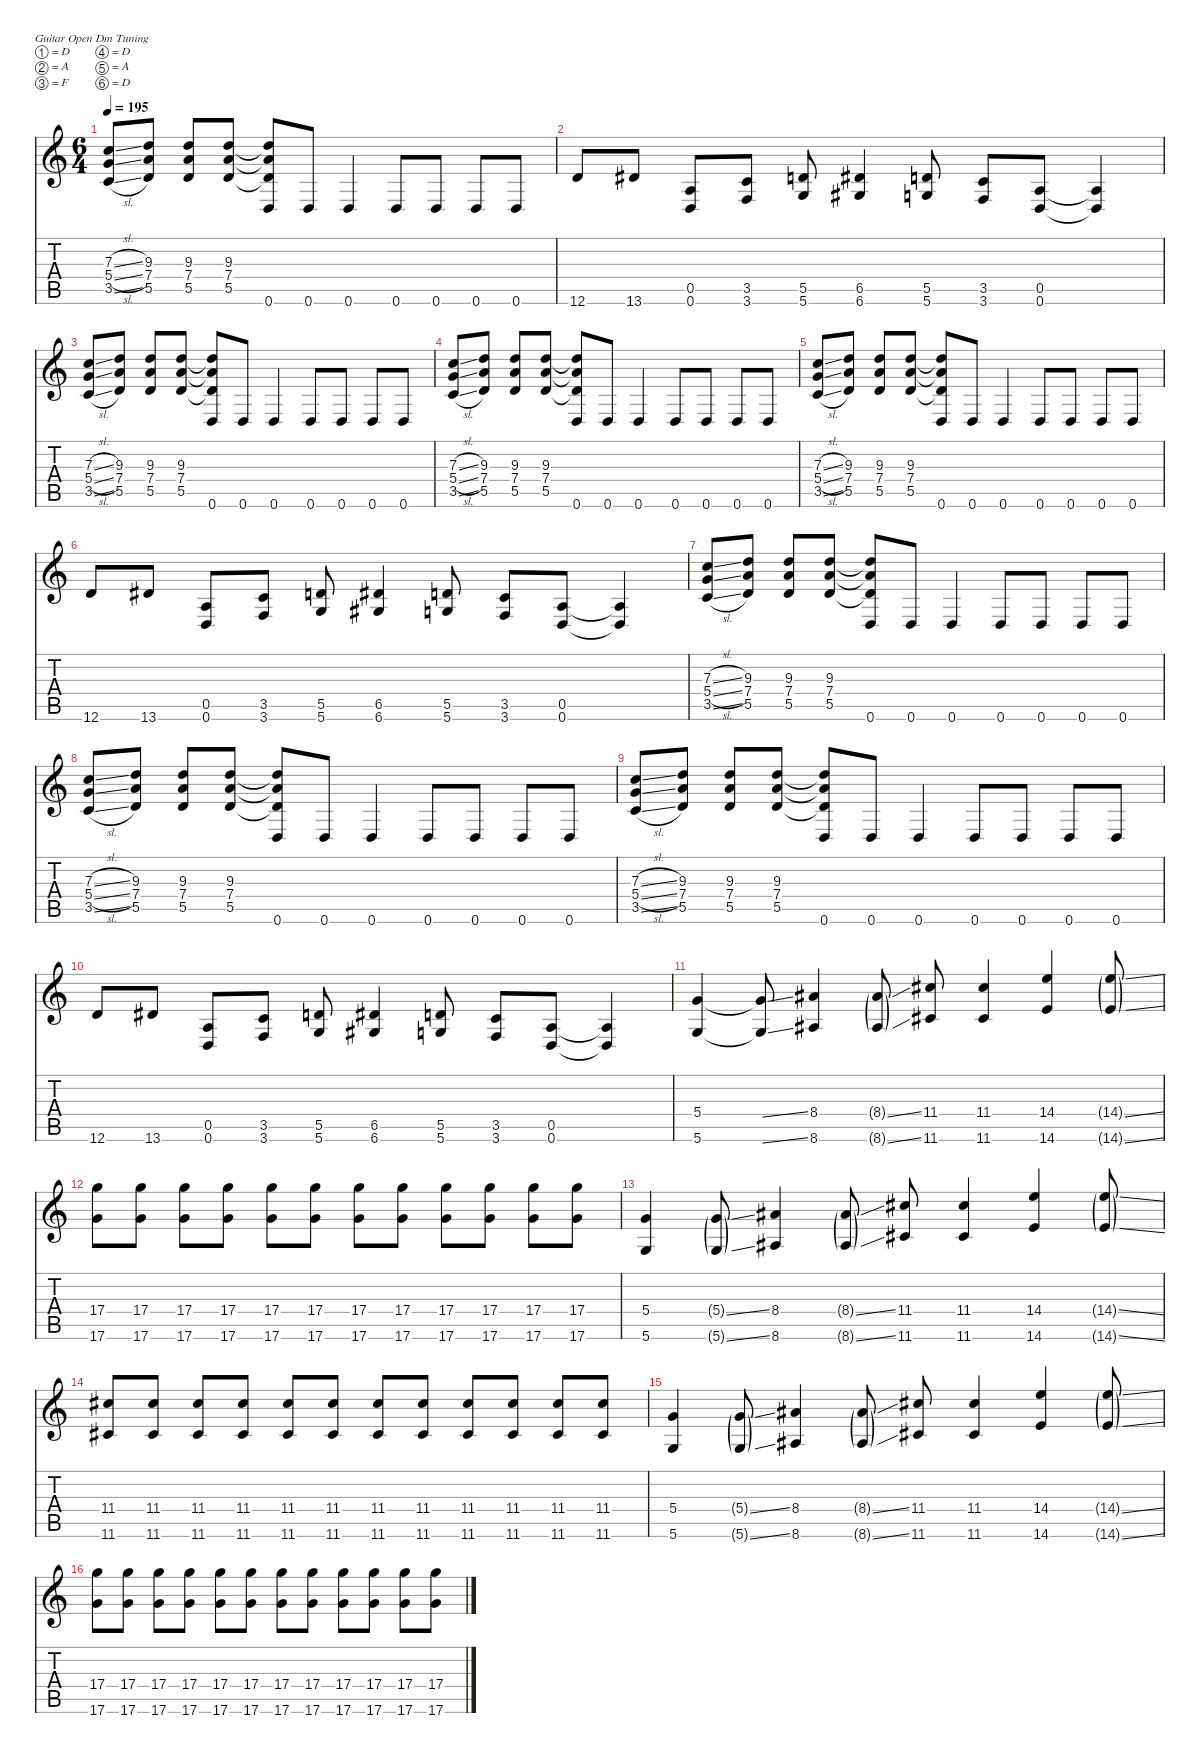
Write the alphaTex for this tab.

\defaultSystemsLayout 4
\hideDynamics
\bracketExtendMode nobrackets
\singleTrackTrackNamePolicy hidden
\multiTrackTrackNamePolicy hidden
\firstSystemTrackNameMode fullname
\firstSystemTrackNameOrientation horizontal
\otherSystemsTrackNameOrientation horizontal
\track ("Guitar 1" "dist.guit.") {instrument distortionguitar}
\staff {score tabs}
\tuning (D4 A3 F3 D3 A2 D2)
\ts (6 4)
\tempo 195
\clef g2
\ks c
(7.3{sl} 5.4{sl} 3.5{sl}).8{dy f beam Up} (9.3 7.4 5.5).8{beam Up} (9.3 7.4 5.5).8{beam Up} (9.3 7.4 5.5).8{beam Up} (9.3{t} 7.4{t} 5.5{t} 0.6).8{beam Up} 0.6.8{beam Up} 0.6.4{beam Up} 0.6.8{beam Up} 0.6.8{beam Up} 0.6.8{beam Up} 0.6.8{beam Up} |
12.6.8{beam Up} 13.6{acc #}.8{beam Up} (0.5 0.6).8{beam Up} (3.5 3.6).8{beam Up} (5.5 5.6).8{beam Up} (6.5{acc #} 6.6{acc #}).4{beam Up} (5.5 5.6).8{beam Up} (3.5 3.6).8{beam Up} (0.5 0.6).8{beam Up} (0.5{t} 0.6{t}).4{beam Up} |
(7.3{sl} 5.4{sl} 3.5{sl}).8{beam Up} (9.3 7.4 5.5).8{beam Up} (9.3 7.4 5.5).8{beam Up} (9.3 7.4 5.5).8{beam Up} (9.3{t} 7.4{t} 5.5{t} 0.6).8{beam Up} 0.6.8{beam Up} 0.6.4{beam Up} 0.6.8{beam Up} 0.6.8{beam Up} 0.6.8{beam Up} 0.6.8{beam Up} |
(7.3{sl} 5.4{sl} 3.5{sl}).8{beam Up} (9.3 7.4 5.5).8{beam Up} (9.3 7.4 5.5).8{beam Up} (9.3 7.4 5.5).8{beam Up} (9.3{t} 7.4{t} 5.5{t} 0.6).8{beam Up} 0.6.8{beam Up} 0.6.4{beam Up} 0.6.8{beam Up} 0.6.8{beam Up} 0.6.8{beam Up} 0.6.8{beam Up} |
(7.3{sl} 5.4{sl} 3.5{sl}).8{beam Up} (9.3 7.4 5.5).8{beam Up} (9.3 7.4 5.5).8{beam Up} (9.3 7.4 5.5).8{beam Up} (9.3{t} 7.4{t} 5.5{t} 0.6).8{beam Up} 0.6.8{beam Up} 0.6.4{beam Up} 0.6.8{beam Up} 0.6.8{beam Up} 0.6.8{beam Up} 0.6.8{beam Up} |
12.6.8{beam Up} 13.6{acc #}.8{beam Up} (0.5 0.6).8{beam Up} (3.5 3.6).8{beam Up} (5.5 5.6).8{beam Up} (6.5{acc #} 6.6{acc #}).4{beam Up} (5.5 5.6).8{beam Up} (3.5 3.6).8{beam Up} (0.5 0.6).8{beam Up} (0.5{t} 0.6{t}).4{beam Up} |
(7.3{sl} 5.4{sl} 3.5{sl}).8{beam Up} (9.3 7.4 5.5).8{beam Up} (9.3 7.4 5.5).8{beam Up} (9.3 7.4 5.5).8{beam Up} (9.3{t} 7.4{t} 5.5{t} 0.6).8{beam Up} 0.6.8{beam Up} 0.6.4{beam Up} 0.6.8{beam Up} 0.6.8{beam Up} 0.6.8{beam Up} 0.6.8{beam Up} |
(7.3{sl} 5.4{sl} 3.5{sl}).8{beam Up} (9.3 7.4 5.5).8{beam Up} (9.3 7.4 5.5).8{beam Up} (9.3 7.4 5.5).8{beam Up} (9.3{t} 7.4{t} 5.5{t} 0.6).8{beam Up} 0.6.8{beam Up} 0.6.4{beam Up} 0.6.8{beam Up} 0.6.8{beam Up} 0.6.8{beam Up} 0.6.8{beam Up} |
(7.3{sl} 5.4{sl} 3.5{sl}).8{beam Up} (9.3 7.4 5.5).8{beam Up} (9.3 7.4 5.5).8{beam Up} (9.3 7.4 5.5).8{beam Up} (9.3{t} 7.4{t} 5.5{t} 0.6).8{beam Up} 0.6.8{beam Up} 0.6.4{beam Up} 0.6.8{beam Up} 0.6.8{beam Up} 0.6.8{beam Up} 0.6.8{beam Up} |
12.6.8{beam Up} 13.6{acc #}.8{beam Up} (0.5 0.6).8{beam Up} (3.5 3.6).8{beam Up} (5.5 5.6).8{beam Up} (6.5{acc #} 6.6{acc #}).4{beam Up} (5.5 5.6).8{beam Up} (3.5 3.6).8{beam Up} (0.5 0.6).8{beam Up} (0.5{t} 0.6{t}).4{beam Up} |
(5.4 5.6).4{beam Up} (5.4{ss t} 5.6{ss t}).8{beam Up} (8.4{acc #} 8.6{acc #}).4{beam Up} (8.4{ss g acc #} 8.6{ss g acc #}).8{dy mf beam Up} (11.4{acc #} 11.6{acc #}).8{dy f beam Up} (11.4{acc #} 11.6{acc #}).4{beam Up} (14.4 14.6).4{beam Up} (14.4{ss g} 14.6{ss g}).8{dy mf beam Up} |
(17.4 17.6).8{dy f beam Down} (17.4 17.6).8{beam Down} (17.4 17.6).8{beam Down} (17.4 17.6).8{beam Down} (17.4 17.6).8{beam Down} (17.4 17.6).8{beam Down} (17.4 17.6).8{beam Down} (17.4 17.6).8{beam Down} (17.4 17.6).8{beam Down} (17.4 17.6).8{beam Down} (17.4 17.6).8{beam Down} (17.4 17.6).8{beam Down} |
(5.4 5.6).4{beam Up} (5.4{ss g} 5.6{ss g}).8{dy mf beam Up} (8.4{acc #} 8.6{acc #}).4{dy f beam Up} (8.4{ss g acc #} 8.6{ss g acc #}).8{dy mf beam Up} (11.4{acc #} 11.6{acc #}).8{dy f beam Up} (11.4{acc #} 11.6{acc #}).4{beam Up} (14.4 14.6).4{beam Up} (14.4{ss g} 14.6{ss g}).8{dy mf beam Up} |
(11.4{acc #} 11.6{acc #}).8{dy f beam Up} (11.4{acc #} 11.6{acc #}).8{beam Up} (11.4{acc #} 11.6{acc #}).8{beam Up} (11.4{acc #} 11.6{acc #}).8{beam Up} (11.4{acc #} 11.6{acc #}).8{beam Up} (11.4{acc #} 11.6{acc #}).8{beam Up} (11.4{acc #} 11.6{acc #}).8{beam Up} (11.4{acc #} 11.6{acc #}).8{beam Up} (11.4{acc #} 11.6{acc #}).8{beam Up} (11.4{acc #} 11.6{acc #}).8{beam Up} (11.4{acc #} 11.6{acc #}).8{beam Up} (11.4{acc #} 11.6{acc #}).8{beam Up} |
(5.4 5.6).4{beam Up} (5.4{ss g} 5.6{ss g}).8{dy mf beam Up} (8.4{acc #} 8.6{acc #}).4{dy f beam Up} (8.4{ss g acc #} 8.6{ss g acc #}).8{dy mf beam Up} (11.4{acc #} 11.6{acc #}).8{dy f beam Up} (11.4{acc #} 11.6{acc #}).4{beam Up} (14.4 14.6).4{beam Up} (14.4{ss g} 14.6{ss g}).8{dy mf beam Up} |
(17.4 17.6).8{dy f beam Down} (17.4 17.6).8{beam Down} (17.4 17.6).8{beam Down} (17.4 17.6).8{beam Down} (17.4 17.6).8{beam Down} (17.4 17.6).8{beam Down} (17.4 17.6).8{beam Down} (17.4 17.6).8{beam Down} (17.4 17.6).8{beam Down} (17.4 17.6).8{beam Down} (17.4 17.6).8{beam Down} (17.4 17.6).8{beam Down}
